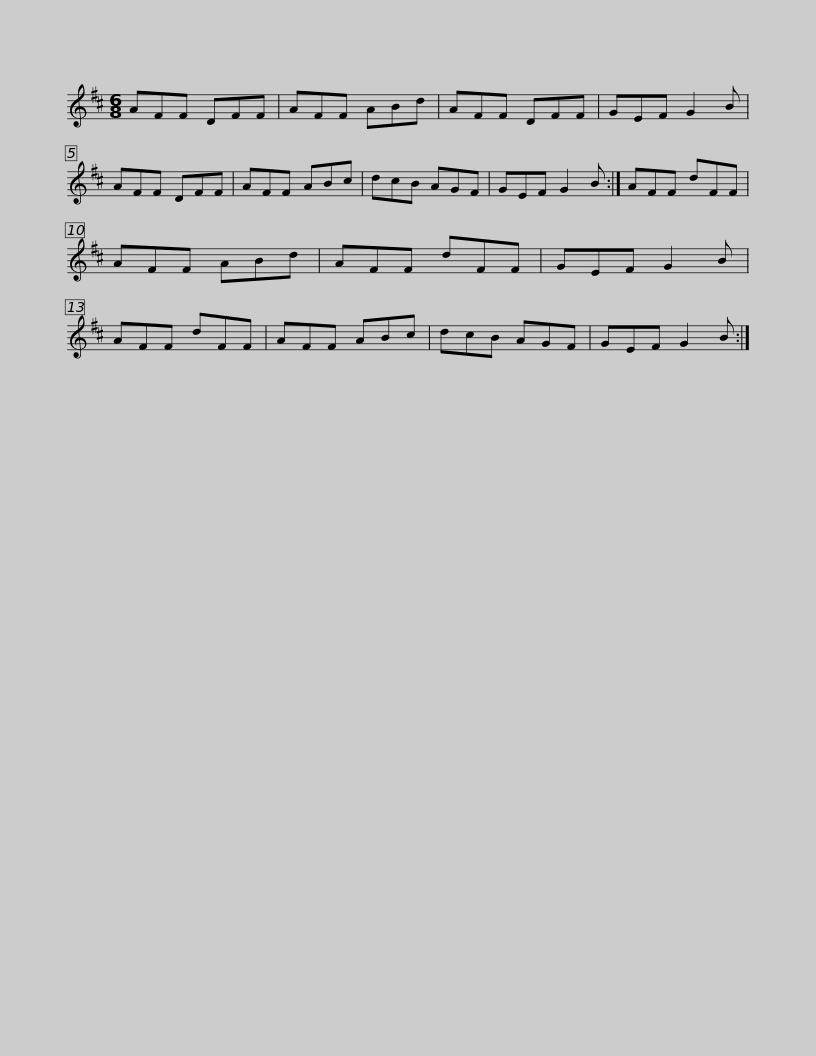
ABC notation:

X:1
L:1/8
M:6/8
I:linebreak $
K:D
V:1 treble
V:1
 AFF DFF | AFF ABd | AFF DFF | GEF G2 B | AFF DFF | %5
 AFF ABc | dcB AGF |$ GEF G2 B :| AFF dFF | AFF ABd | %10
 AFF dFF | GEF G2 B | AFF dFF | AFF ABc |$ dcB AGF | %15
 GEF G2 B :| %16
